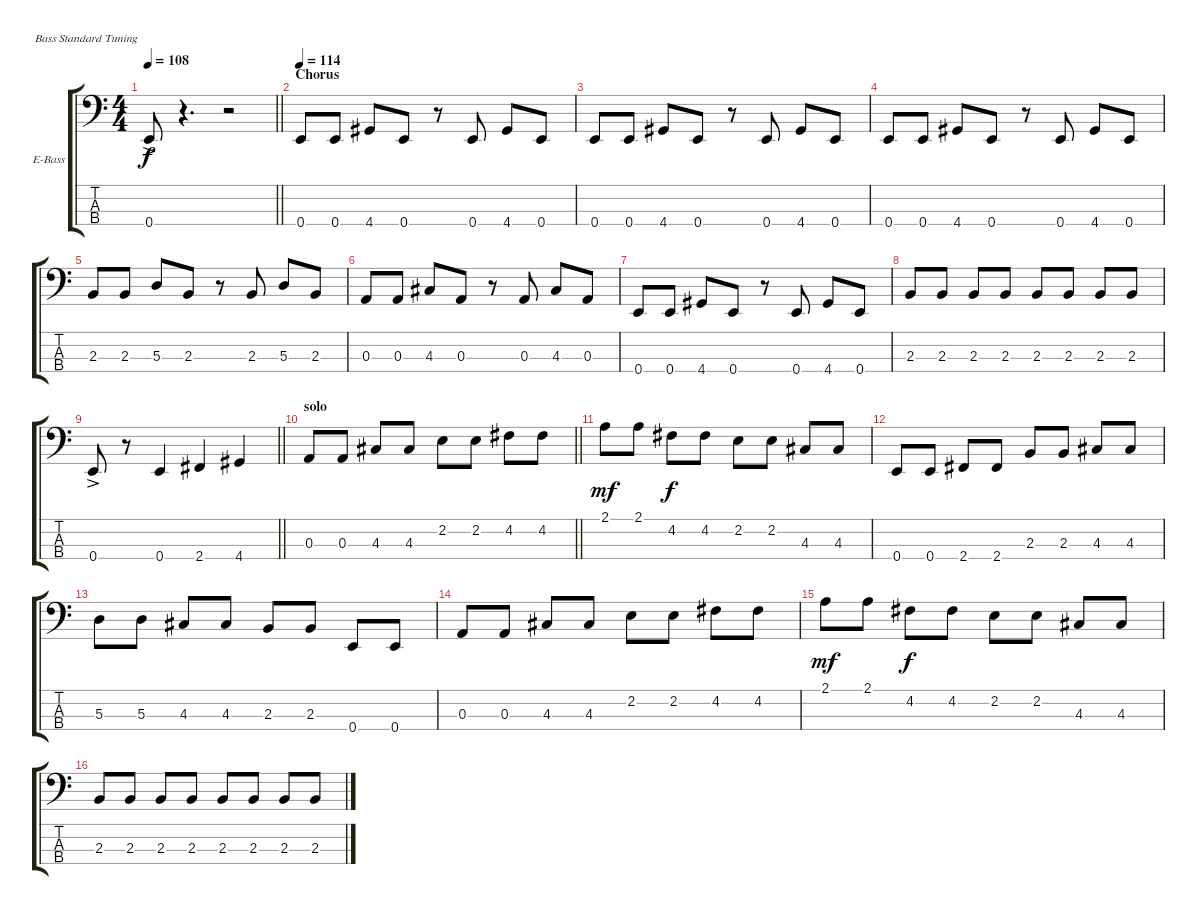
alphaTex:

\bracketExtendMode groupsimilarinstruments
\firstSystemTrackNameOrientation horizontal
\otherSystemsTrackNameOrientation horizontal
\track ("Mikey Way" "E-Bass") {instrument electricbassfinger}
\staff {score tabs}
\tuning (G2 D2 A1 E1)
\ts (4 4)
\tempo 108
\clef f4
\barLineRight lightlight
\ks c
0.4{ac}.8{dy f} r.4{d} r.2 |
\section ("" "Chorus")
\tempo 114
0.4.8 0.4.8 4.4.8 0.4.8 r.8 0.4.8 4.4.8 0.4.8 |
0.4.8 0.4.8 4.4.8 0.4.8 r.8 0.4.8 4.4.8 0.4.8 |
0.4.8 0.4.8 4.4.8 0.4.8 r.8 0.4.8 4.4.8 0.4.8 |
2.3.8 2.3.8 5.3.8 2.3.8 r.8 2.3.8 5.3.8 2.3.8 |
0.3.8 0.3.8 4.3.8 0.3.8 r.8 0.3.8 4.3.8 0.3.8 |
0.4.8 0.4.8 4.4.8 0.4.8 r.8 0.4.8 4.4.8 0.4.8 |
2.3.8 2.3.8 2.3.8 2.3.8 2.3.8 2.3.8 2.3.8 2.3.8 |
\barLineRight lightlight
0.4{ac}.8 r.8 0.4.4 2.4.4 4.4.4 |
\section ("" "solo")
\barLineRight lightlight
0.3.8 0.3.8 4.3.8 4.3.8 2.2.8 2.2.8 4.2.8 4.2.8 |
2.1.8{dy mf} 2.1.8 4.2.8{dy f} 4.2.8 2.2.8 2.2.8 4.3.8 4.3.8 |
0.4.8 0.4.8 2.4.8 2.4.8 2.3.8 2.3.8 4.3.8 4.3.8 |
5.3.8 5.3.8 4.3.8 4.3.8 2.3.8 2.3.8 0.4.8 0.4.8 |
0.3.8 0.3.8 4.3.8 4.3.8 2.2.8 2.2.8 4.2.8 4.2.8 |
2.1.8{dy mf} 2.1.8 4.2.8{dy f} 4.2.8 2.2.8 2.2.8 4.3.8 4.3.8 |
2.3.8 2.3.8 2.3.8 2.3.8 2.3.8 2.3.8 2.3.8 2.3.8
